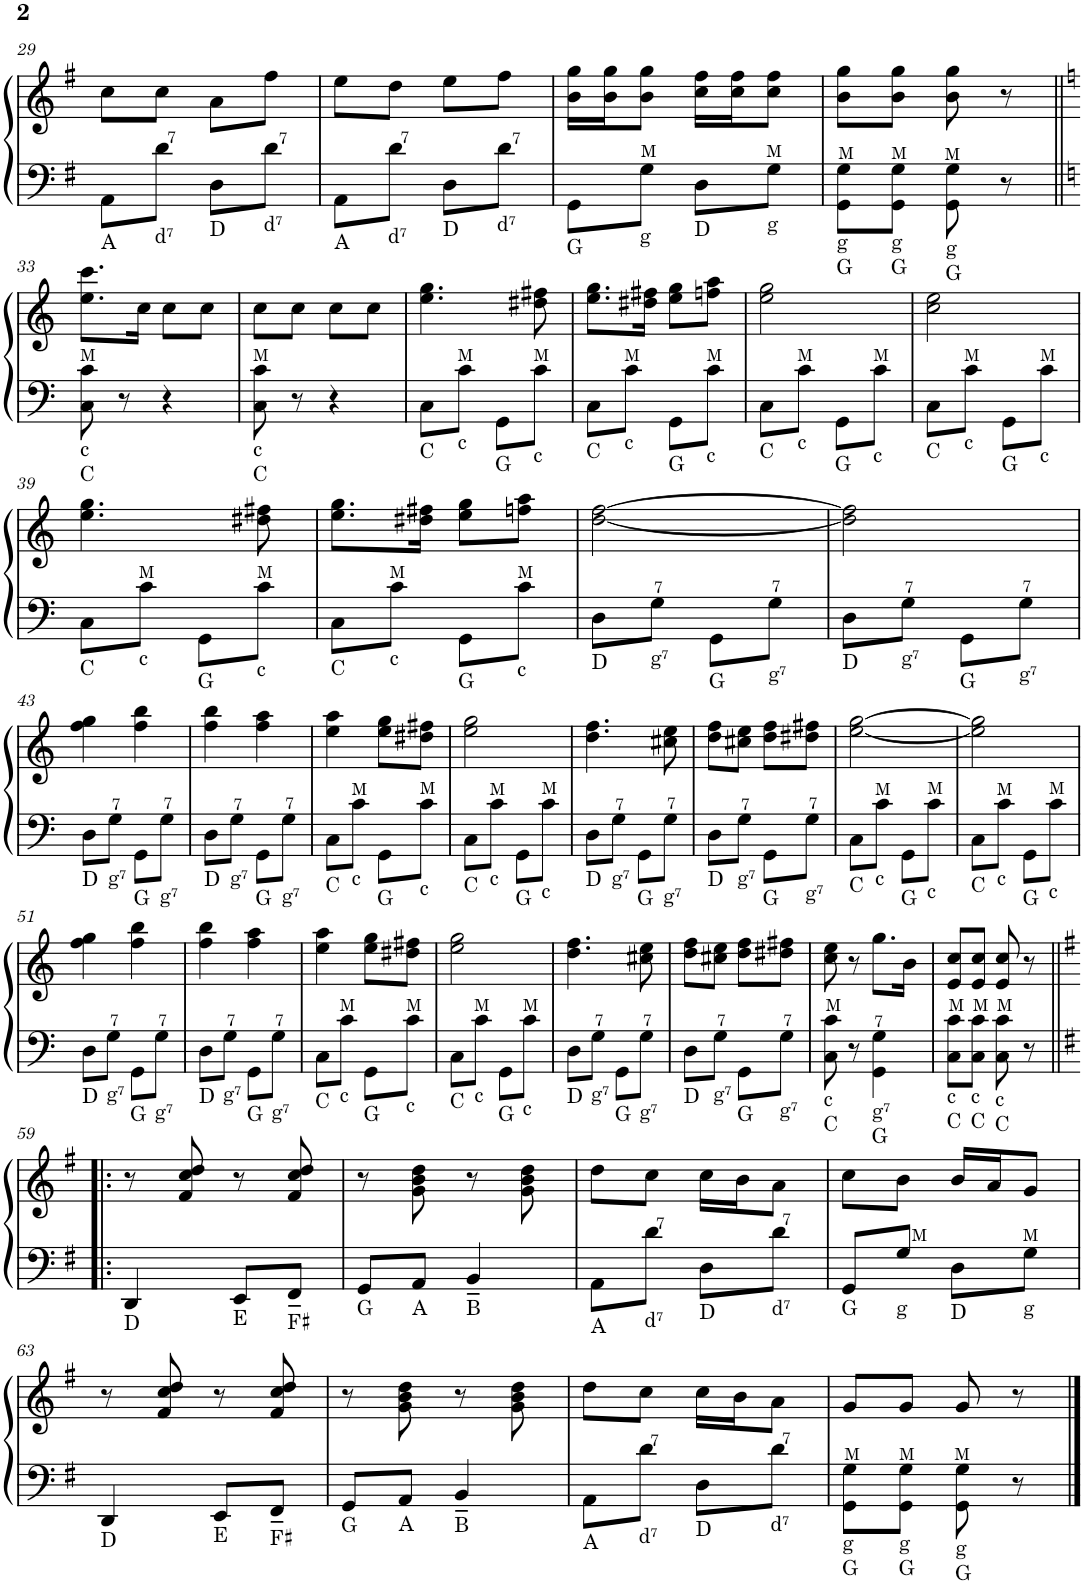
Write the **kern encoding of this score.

**kern	**kern	**kern
*part1	*part1	*part1
*staff3	*staff2	*staff1
*I"Accordion	*	*
*I'Acc.	*	*
!!LO:PB:g=z
*clefF4	*clefF4	*clefG2
*k[f#]	*k[f#]	*k[f#]
*M2/4	*M2/4	*M2/4
=29	=29	=29
!	!LO:TX:b:t=A	!
!LO:TX:b:t=A	!	!
8AA\L	8AA\L	8cc\L
!	!LO:TX:b:t=d⁷	!
!LO:TX:b:t=d⁷	!	!
8F#\ 8c\ 8d\J	8d\J	8cc\J
!	!LO:TX:b:t=D	!
!LO:TX:b:t=D	!	!
8D\L	8D\L	8a\L
!	!LO:TX:b:t=d⁷	!
!LO:TX:b:t=d⁷	!	!
8F#\ 8c\ 8d\J	8d\J	8ff#\J
=30	=30	=30
!	!LO:TX:b:t=A	!
!LO:TX:b:t=A	!	!
8AA\L	8AA\L	8ee\L
!	!LO:TX:b:t=d⁷	!
!LO:TX:b:t=d⁷	!	!
8F#\ 8c\ 8d\J	8d\J	8dd\J
!	!LO:TX:b:t=D	!
!LO:TX:b:t=D	!	!
8D\L	8D\L	8ee\L
!	!LO:TX:b:t=d⁷	!
!LO:TX:b:t=d⁷	!	!
8F#\ 8c\ 8d\J	8d\J	8ff#\J
=31	=31	=31
!	!LO:TX:b:t=G	!
!LO:TX:b:t=G	!	!
8GG\L	8GG\L	16b\ 16gg\LL
.	.	16b\ 16gg\J
!	!LO:TX:b:t=g	!
!LO:TX:b:t=g	!	!
8G\ 8B\ 8d\J	8G\J	8b\ 8gg\J
!	!LO:TX:b:t=D	!
!LO:TX:b:t=D	!	!
8D\L	8D\L	16cc\ 16ff#\LL
.	.	16cc\ 16ff#\J
!	!LO:TX:b:t=g	!
!LO:TX:b:t=g	!	!
8G\ 8B\ 8d\J	8G\J	8cc\ 8ff#\J
=32	=32	=32
!	!LO:TX:b:t=g	!
!	!LO:TX:b:t=G	!
!LO:TX:b:t=g	!	!
!LO:TX:b:t=G	!	!
8GG\ 8G\ 8B\ 8d\L	8GG\ 8G\L	8b\ 8gg\L
!	!LO:TX:b:t=g	!
!	!LO:TX:b:t=G	!
!LO:TX:b:t=g	!	!
!LO:TX:b:t=G	!	!
8GG\ 8G\ 8B\ 8d\J	8GG\ 8G\J	8b\ 8gg\J
!	!LO:TX:b:t=g	!
!	!LO:TX:b:t=G	!
!LO:TX:b:t=g	!	!
!LO:TX:b:t=G	!	!
8GG 8G 8B 8d	8GG\ 8G\	8b\ 8gg\
8r	8r	8r
!!LO:LB:g=z
=33||	=33||	=33||
*k[]	*k[]	*k[]
!	!LO:TX:b:t=c	!
!	!LO:TX:b:t=C	!
!LO:TX:b:t=c	!	!
!LO:TX:b:t=C	!	!
8C 8E 8G 8c	8C\ 8c\	8.ee\ 8.ccc\L
8r	8r	.
.	.	16cc\Jk
4r	4r	8cc\L
.	.	8cc\J
=34	=34	=34
!	!LO:TX:b:t=c	!
!	!LO:TX:b:t=C	!
!LO:TX:b:t=c	!	!
!LO:TX:b:t=C	!	!
8C 8E 8G 8c	8C\ 8c\	8cc\L
8r	8r	8cc\J
4r	4r	8cc\L
.	.	8cc\J
=35	=35	=35
!	!LO:TX:b:t=C	!
!LO:TX:b:t=C	!	!
8C\L	8C\L	4.ee\ 4.gg\
!	!LO:TX:b:t=c	!
!LO:TX:b:t=c	!	!
8E\ 8G\ 8c\J	8c\J	.
!	!LO:TX:b:t=G	!
!LO:TX:b:t=G	!	!
8GG\L	8GG\L	.
!	!LO:TX:b:t=c	!
!LO:TX:b:t=c	!	!
8E\ 8G\ 8c\J	8c\J	8dd#X\ 8ff#X\
=36	=36	=36
!	!LO:TX:b:t=C	!
!LO:TX:b:t=C	!	!
8C\L	8C\L	8.ee\ 8.gg\L
!	!LO:TX:b:t=c	!
!LO:TX:b:t=c	!	!
8E\ 8G\ 8c\J	8c\J	.
.	.	16dd#X\ 16ff#X\Jk
!	!LO:TX:b:t=G	!
!LO:TX:b:t=G	!	!
8GG\L	8GG\L	8ee\ 8gg\L
!	!LO:TX:b:t=c	!
!LO:TX:b:t=c	!	!
8E\ 8G\ 8c\J	8c\J	8ffn\ 8aa\J
=37	=37	=37
!	!LO:TX:b:t=C	!
!LO:TX:b:t=C	!	!
8C\L	8C\L	2ee\ 2gg\
!	!LO:TX:b:t=c	!
!LO:TX:b:t=c	!	!
8E\ 8G\ 8c\J	8c\J	.
!	!LO:TX:b:t=G	!
!LO:TX:b:t=G	!	!
8GG\L	8GG\L	.
!	!LO:TX:b:t=c	!
!LO:TX:b:t=c	!	!
8E\ 8G\ 8c\J	8c\J	.
=38	=38	=38
!	!LO:TX:b:t=C	!
!LO:TX:b:t=C	!	!
8C\L	8C\L	2cc\ 2ee\
!	!LO:TX:b:t=c	!
!LO:TX:b:t=c	!	!
8E\ 8G\ 8c\J	8c\J	.
!	!LO:TX:b:t=G	!
!LO:TX:b:t=G	!	!
8GG\L	8GG\L	.
!	!LO:TX:b:t=c	!
!LO:TX:b:t=c	!	!
8E\ 8G\ 8c\J	8c\J	.
!!LO:LB:g=z
=39	=39	=39
!	!LO:TX:b:t=C	!
!LO:TX:b:t=C	!	!
8C\L	8C\L	4.ee\ 4.gg\
!	!LO:TX:b:t=c	!
!LO:TX:b:t=c	!	!
8E\ 8G\ 8c\J	8c\J	.
!	!LO:TX:b:t=G	!
!LO:TX:b:t=G	!	!
8GG\L	8GG\L	.
!	!LO:TX:b:t=c	!
!LO:TX:b:t=c	!	!
8E\ 8G\ 8c\J	8c\J	8dd#X\ 8ff#X\
=40	=40	=40
!	!LO:TX:b:t=C	!
!LO:TX:b:t=C	!	!
8C\L	8C\L	8.ee\ 8.gg\L
!	!LO:TX:b:t=c	!
!LO:TX:b:t=c	!	!
8E\ 8G\ 8c\J	8c\J	.
.	.	16dd#X\ 16ff#X\Jk
!	!LO:TX:b:t=G	!
!LO:TX:b:t=G	!	!
8GG\L	8GG\L	8ee\ 8gg\L
!	!LO:TX:b:t=c	!
!LO:TX:b:t=c	!	!
8E\ 8G\ 8c\J	8c\J	8ffn\ 8aa\J
=41	=41	=41
!	!LO:TX:b:t=D	!
!LO:TX:b:t=D	!	!
8D\L	8D\L	[2dd\ [2ff\
!	!LO:TX:b:t=g⁷	!
!LO:TX:b:t=g⁷	!	!
8F\ 8G\ 8B\J	8G\J	.
!	!LO:TX:b:t=G	!
!LO:TX:b:t=G	!	!
8GG\L	8GG\L	.
!	!LO:TX:b:t=g⁷	!
!LO:TX:b:t=g⁷	!	!
8F\ 8G\ 8B\J	8G\J	.
=42	=42	=42
!	!LO:TX:b:t=D	!
!LO:TX:b:t=D	!	!
8D\L	8D\L	2dd\] 2ff\]
!	!LO:TX:b:t=g⁷	!
!LO:TX:b:t=g⁷	!	!
8F\ 8G\ 8B\J	8G\J	.
!	!LO:TX:b:t=G	!
!LO:TX:b:t=G	!	!
8GG\L	8GG\L	.
!	!LO:TX:b:t=g⁷	!
!LO:TX:b:t=g⁷	!	!
8F\ 8G\ 8B\J	8G\J	.
!!LO:LB:g=z
=43	=43	=43
!	!LO:TX:b:t=D	!
!LO:TX:b:t=D	!	!
8D\L	8D\L	4ff\ 4gg\
!	!LO:TX:b:t=g⁷	!
!LO:TX:b:t=g⁷	!	!
8F\ 8G\ 8B\J	8G\J	.
!	!LO:TX:b:t=G	!
!LO:TX:b:t=G	!	!
8GG\L	8GG\L	4ff\ 4bb\
!	!LO:TX:b:t=g⁷	!
!LO:TX:b:t=g⁷	!	!
8F\ 8G\ 8B\J	8G\J	.
=44	=44	=44
!	!LO:TX:b:t=D	!
!LO:TX:b:t=D	!	!
8D\L	8D\L	4ff\ 4bb\
!	!LO:TX:b:t=g⁷	!
!LO:TX:b:t=g⁷	!	!
8F\ 8G\ 8B\J	8G\J	.
!	!LO:TX:b:t=G	!
!LO:TX:b:t=G	!	!
8GG\L	8GG\L	4ff\ 4aa\
!	!LO:TX:b:t=g⁷	!
!LO:TX:b:t=g⁷	!	!
8F\ 8G\ 8B\J	8G\J	.
=45	=45	=45
!	!LO:TX:b:t=C	!
!LO:TX:b:t=C	!	!
8C\L	8C\L	4ee\ 4aa\
!	!LO:TX:b:t=c	!
!LO:TX:b:t=c	!	!
8E\ 8G\ 8c\J	8c\J	.
!	!LO:TX:b:t=G	!
!LO:TX:b:t=G	!	!
8GG\L	8GG\L	8ee\ 8gg\L
!	!LO:TX:b:t=c	!
!LO:TX:b:t=c	!	!
8E\ 8G\ 8c\J	8c\J	8dd#X\ 8ff#X\J
=46	=46	=46
!	!LO:TX:b:t=C	!
!LO:TX:b:t=C	!	!
8C\L	8C\L	2ee\ 2gg\
!	!LO:TX:b:t=c	!
!LO:TX:b:t=c	!	!
8E\ 8G\ 8c\J	8c\J	.
!	!LO:TX:b:t=G	!
!LO:TX:b:t=G	!	!
8GG\L	8GG\L	.
!	!LO:TX:b:t=c	!
!LO:TX:b:t=c	!	!
8E\ 8G\ 8c\J	8c\J	.
=47	=47	=47
!	!LO:TX:b:t=D	!
!LO:TX:b:t=D	!	!
8D\L	8D\L	4.dd\ 4.ff\
!	!LO:TX:b:t=g⁷	!
!LO:TX:b:t=g⁷	!	!
8F\ 8G\ 8B\J	8G\J	.
!	!LO:TX:b:t=G	!
!LO:TX:b:t=G	!	!
8GG\L	8GG\L	.
!	!LO:TX:b:t=g⁷	!
!LO:TX:b:t=g⁷	!	!
8F\ 8G\ 8B\J	8G\J	8cc#X\ 8ee\
=48	=48	=48
!	!LO:TX:b:t=D	!
!LO:TX:b:t=D	!	!
8D\L	8D\L	8dd\ 8ff\L
!	!LO:TX:b:t=g⁷	!
!LO:TX:b:t=g⁷	!	!
8F\ 8G\ 8B\J	8G\J	8cc#X\ 8ee\J
!	!LO:TX:b:t=G	!
!LO:TX:b:t=G	!	!
8GG\L	8GG\L	8dd\ 8ff\L
!	!LO:TX:b:t=g⁷	!
!LO:TX:b:t=g⁷	!	!
8F\ 8G\ 8B\J	8G\J	8dd#X\ 8ff#X\J
=49	=49	=49
!	!LO:TX:b:t=C	!
!LO:TX:b:t=C	!	!
8C\L	8C\L	[2ee\ [2gg\
!	!LO:TX:b:t=c	!
!LO:TX:b:t=c	!	!
8E\ 8G\ 8c\J	8c\J	.
!	!LO:TX:b:t=G	!
!LO:TX:b:t=G	!	!
8GG\L	8GG\L	.
!	!LO:TX:b:t=c	!
!LO:TX:b:t=c	!	!
8E\ 8G\ 8c\J	8c\J	.
=50	=50	=50
!	!LO:TX:b:t=C	!
!LO:TX:b:t=C	!	!
8C\L	8C\L	2ee\] 2gg\]
!	!LO:TX:b:t=c	!
!LO:TX:b:t=c	!	!
8E\ 8G\ 8c\J	8c\J	.
!	!LO:TX:b:t=G	!
!LO:TX:b:t=G	!	!
8GG\L	8GG\L	.
!	!LO:TX:b:t=c	!
!LO:TX:b:t=c	!	!
8E\ 8G\ 8c\J	8c\J	.
!!LO:LB:g=z
=51	=51	=51
!	!LO:TX:b:t=D	!
!LO:TX:b:t=D	!	!
8D\L	8D\L	4ff\ 4gg\
!	!LO:TX:b:t=g⁷	!
!LO:TX:b:t=g⁷	!	!
8F\ 8G\ 8B\J	8G\J	.
!	!LO:TX:b:t=G	!
!LO:TX:b:t=G	!	!
8GG\L	8GG\L	4ff\ 4bb\
!	!LO:TX:b:t=g⁷	!
!LO:TX:b:t=g⁷	!	!
8F\ 8G\ 8B\J	8G\J	.
=52	=52	=52
!	!LO:TX:b:t=D	!
!LO:TX:b:t=D	!	!
8D\L	8D\L	4ff\ 4bb\
!	!LO:TX:b:t=g⁷	!
!LO:TX:b:t=g⁷	!	!
8F\ 8G\ 8B\J	8G\J	.
!	!LO:TX:b:t=G	!
!LO:TX:b:t=G	!	!
8GG\L	8GG\L	4ff\ 4aa\
!	!LO:TX:b:t=g⁷	!
!LO:TX:b:t=g⁷	!	!
8F\ 8G\ 8B\J	8G\J	.
=53	=53	=53
!	!LO:TX:b:t=C	!
!LO:TX:b:t=C	!	!
8C\L	8C\L	4ee\ 4aa\
!	!LO:TX:b:t=c	!
!LO:TX:b:t=c	!	!
8E\ 8G\ 8c\J	8c\J	.
!	!LO:TX:b:t=G	!
!LO:TX:b:t=G	!	!
8GG\L	8GG\L	8ee\ 8gg\L
!	!LO:TX:b:t=c	!
!LO:TX:b:t=c	!	!
8E\ 8G\ 8c\J	8c\J	8dd#X\ 8ff#X\J
=54	=54	=54
!	!LO:TX:b:t=C	!
!LO:TX:b:t=C	!	!
8C\L	8C\L	2ee\ 2gg\
!	!LO:TX:b:t=c	!
!LO:TX:b:t=c	!	!
8E\ 8G\ 8c\J	8c\J	.
!	!LO:TX:b:t=G	!
!LO:TX:b:t=G	!	!
8GG\L	8GG\L	.
!	!LO:TX:b:t=c	!
!LO:TX:b:t=c	!	!
8E\ 8G\ 8c\J	8c\J	.
=55	=55	=55
!	!LO:TX:b:t=D	!
!LO:TX:b:t=D	!	!
8D\L	8D\L	4.dd\ 4.ff\
!	!LO:TX:b:t=g⁷	!
!LO:TX:b:t=g⁷	!	!
8F\ 8G\ 8B\J	8G\J	.
!	!LO:TX:b:t=G	!
!LO:TX:b:t=G	!	!
8GG\L	8GG\L	.
!	!LO:TX:b:t=g⁷	!
!LO:TX:b:t=g⁷	!	!
8F\ 8G\ 8B\J	8G\J	8cc#X\ 8ee\
=56	=56	=56
!	!LO:TX:b:t=D	!
!LO:TX:b:t=D	!	!
8D\L	8D\L	8dd\ 8ff\L
!	!LO:TX:b:t=g⁷	!
!LO:TX:b:t=g⁷	!	!
8F\ 8G\ 8B\J	8G\J	8cc#X\ 8ee\J
!	!LO:TX:b:t=G	!
!LO:TX:b:t=G	!	!
8GG\L	8GG\L	8dd\ 8ff\L
!	!LO:TX:b:t=g⁷	!
!LO:TX:b:t=g⁷	!	!
8F\ 8G\ 8B\J	8G\J	8dd#X\ 8ff#X\J
=57	=57	=57
!	!LO:TX:b:t=c	!
!	!LO:TX:b:t=C	!
!LO:TX:b:t=c	!	!
!LO:TX:b:t=C	!	!
8C 8E 8G 8c	8C\ 8c\	8cc\ 8ee\
8r	8r	8r
!	!LO:TX:b:t=g⁷	!
!	!LO:TX:b:t=G	!
!LO:TX:b:t=g⁷	!	!
!LO:TX:b:t=G	!	!
4GG 4F 4G 4B	4GG\ 4G\	8.gg\L
.	.	16b\Jk
=58	=58	=58
!	!LO:TX:b:t=c	!
!	!LO:TX:b:t=C	!
!LO:TX:b:t=c	!	!
!LO:TX:b:t=C	!	!
8C\ 8E\ 8G\ 8c\L	8C\ 8c\L	8e/ 8cc/L
!	!LO:TX:b:t=c	!
!	!LO:TX:b:t=C	!
!LO:TX:b:t=c	!	!
!LO:TX:b:t=C	!	!
8C\ 8E\ 8G\ 8c\J	8C\ 8c\J	8e/ 8cc/J
!	!LO:TX:b:t=c	!
!	!LO:TX:b:t=C	!
!LO:TX:b:t=c	!	!
!LO:TX:b:t=C	!	!
8C 8E 8G 8c	8C\ 8c\	8e/ 8cc/
8r	8r	8r
!!LO:LB:g=z
=59!|:	=59!|:	=59!|:
*k[f#]	*k[f#]	*k[f#]
!	!LO:TX:b:t=D	!
!LO:TX:b:t=D	!	!
4DD	4DD/	8r
.	.	8f#/ 8cc/ 8dd/
!	!LO:TX:b:t=E	!
!LO:TX:b:t=E	!	!
8EE/L	8EE/L	8r
!	!LO:TX:b:t=F♯	!
!LO:TX:b:t=F♯	!	!
8FF#~/J	8FF#~/J	8f#/ 8cc/ 8dd/
=60	=60	=60
!	!LO:TX:b:t=G	!
!LO:TX:b:t=G	!	!
8GG/L	8GG/L	8r
!	!LO:TX:b:t=A	!
!LO:TX:b:t=A	!	!
8AA/J	8AA/J	8g\ 8b\ 8dd\
!	!LO:TX:b:t=B	!
!LO:TX:b:t=B	!	!
4BB~	4BB~/	8r
.	.	8g\ 8b\ 8dd\
=61	=61	=61
!	!LO:TX:b:t=A	!
!LO:TX:b:t=A	!	!
8AA\L	8AA\L	8dd\L
!	!LO:TX:b:t=d⁷	!
!LO:TX:b:t=d⁷	!	!
8F#\ 8c\ 8d\J	8d\J	8cc\J
!	!LO:TX:b:t=D	!
!LO:TX:b:t=D	!	!
8D\L	8D\L	16cc\LL
.	.	16b\J
!	!LO:TX:b:t=d⁷	!
!LO:TX:b:t=d⁷	!	!
8F#\ 8c\ 8d\J	8d\J	8a\J
=62	=62	=62
!	!LO:TX:b:t=G	!
!LO:TX:b:t=G	!	!
8GG\L	8GG/L	8cc\L
!	!LO:TX:b:t=g	!
!LO:TX:b:t=g	!	!
8G\ 8B\ 8d\J	8G/J	8b\J
!	!LO:TX:b:t=D	!
!LO:TX:b:t=D	!	!
8D\L	8D\L	16b/LL
.	.	16a/J
!	!LO:TX:b:t=g	!
!LO:TX:b:t=g	!	!
8G\ 8B\ 8d\J	8G\J	8g/J
!!LO:LB:g=z
=63	=63	=63
!	!LO:TX:b:t=D	!
!LO:TX:b:t=D	!	!
4DD	4DD/	8r
.	.	8f#/ 8cc/ 8dd/
!	!LO:TX:b:t=E	!
!LO:TX:b:t=E	!	!
8EE/L	8EE/L	8r
!	!LO:TX:b:t=F♯	!
!LO:TX:b:t=F♯	!	!
8FF#~/J	8FF#~/J	8f#/ 8cc/ 8dd/
=64	=64	=64
!	!LO:TX:b:t=G	!
!LO:TX:b:t=G	!	!
8GG/L	8GG/L	8r
!	!LO:TX:b:t=A	!
!LO:TX:b:t=A	!	!
8AA/J	8AA/J	8g\ 8b\ 8dd\
!	!LO:TX:b:t=B	!
!LO:TX:b:t=B	!	!
4BB~	4BB~/	8r
.	.	8g\ 8b\ 8dd\
=65	=65	=65
!	!LO:TX:b:t=A	!
!LO:TX:b:t=A	!	!
8AA\L	8AA\L	8dd\L
!	!LO:TX:b:t=d⁷	!
!LO:TX:b:t=d⁷	!	!
8F#\ 8c\ 8d\J	8d\J	8cc\J
!	!LO:TX:b:t=D	!
!LO:TX:b:t=D	!	!
8D\L	8D\L	16cc\LL
.	.	16b\J
!	!LO:TX:b:t=d⁷	!
!LO:TX:b:t=d⁷	!	!
8F#\ 8c\ 8d\J	8d\J	8a\J
=66	=66	=66
!	!LO:TX:b:t=g	!
!	!LO:TX:b:t=G	!
!LO:TX:b:t=g	!	!
!LO:TX:b:t=G	!	!
8GG\ 8G\ 8B\ 8d\L	8GG\ 8G\L	8g/L
!	!LO:TX:b:t=g	!
!	!LO:TX:b:t=G	!
!LO:TX:b:t=g	!	!
!LO:TX:b:t=G	!	!
8GG\ 8G\ 8B\ 8d\J	8GG\ 8G\J	8g/J
!	!LO:TX:b:t=g	!
!	!LO:TX:b:t=G	!
!LO:TX:b:t=g	!	!
!LO:TX:b:t=G	!	!
8GG 8G 8B 8d	8GG\ 8G\	8g/
8r	8r	8r
==	==	==
*-	*-	*-
